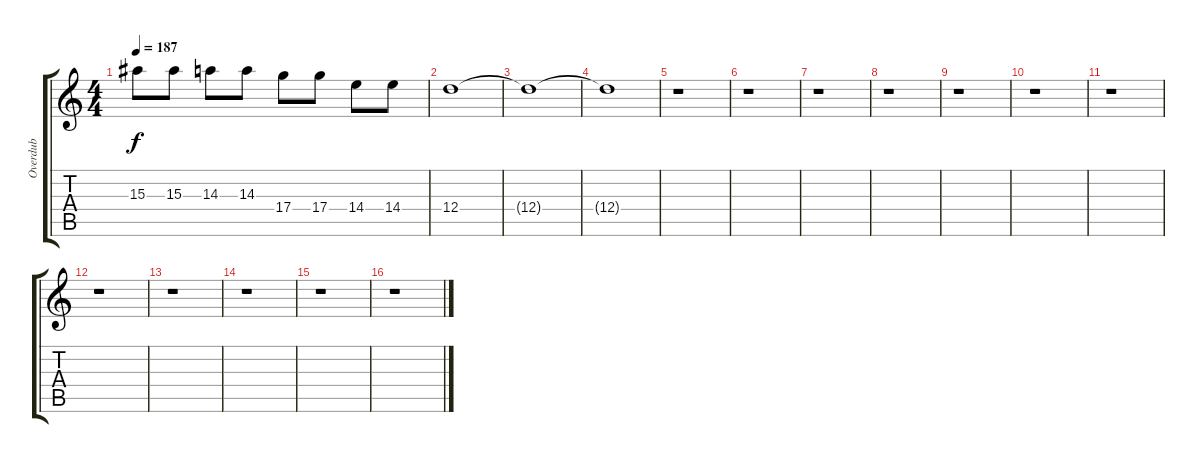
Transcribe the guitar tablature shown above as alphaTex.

\track ("Overdub" "Overdub") {instrument distortionguitar}
\staff {score tabs}
\tuning (E4 B3 G3 D3 A2 E2) {hide}
\ts (4 4)
\tempo 187
\clef g2
\ks c
15.3.8{dy f} 15.3.8 14.3.8 14.3.8 17.4.8 17.4.8 14.4.8 14.4.8 |
12.4.1 |
12.4{t}.1 |
12.4{t}.1 |
r.1 |
r.1 |
r.1 |
r.1 |
r.1 |
r.1 |
r.1 |
r.1 |
r.1 |
r.1 |
r.1 |
r.1
